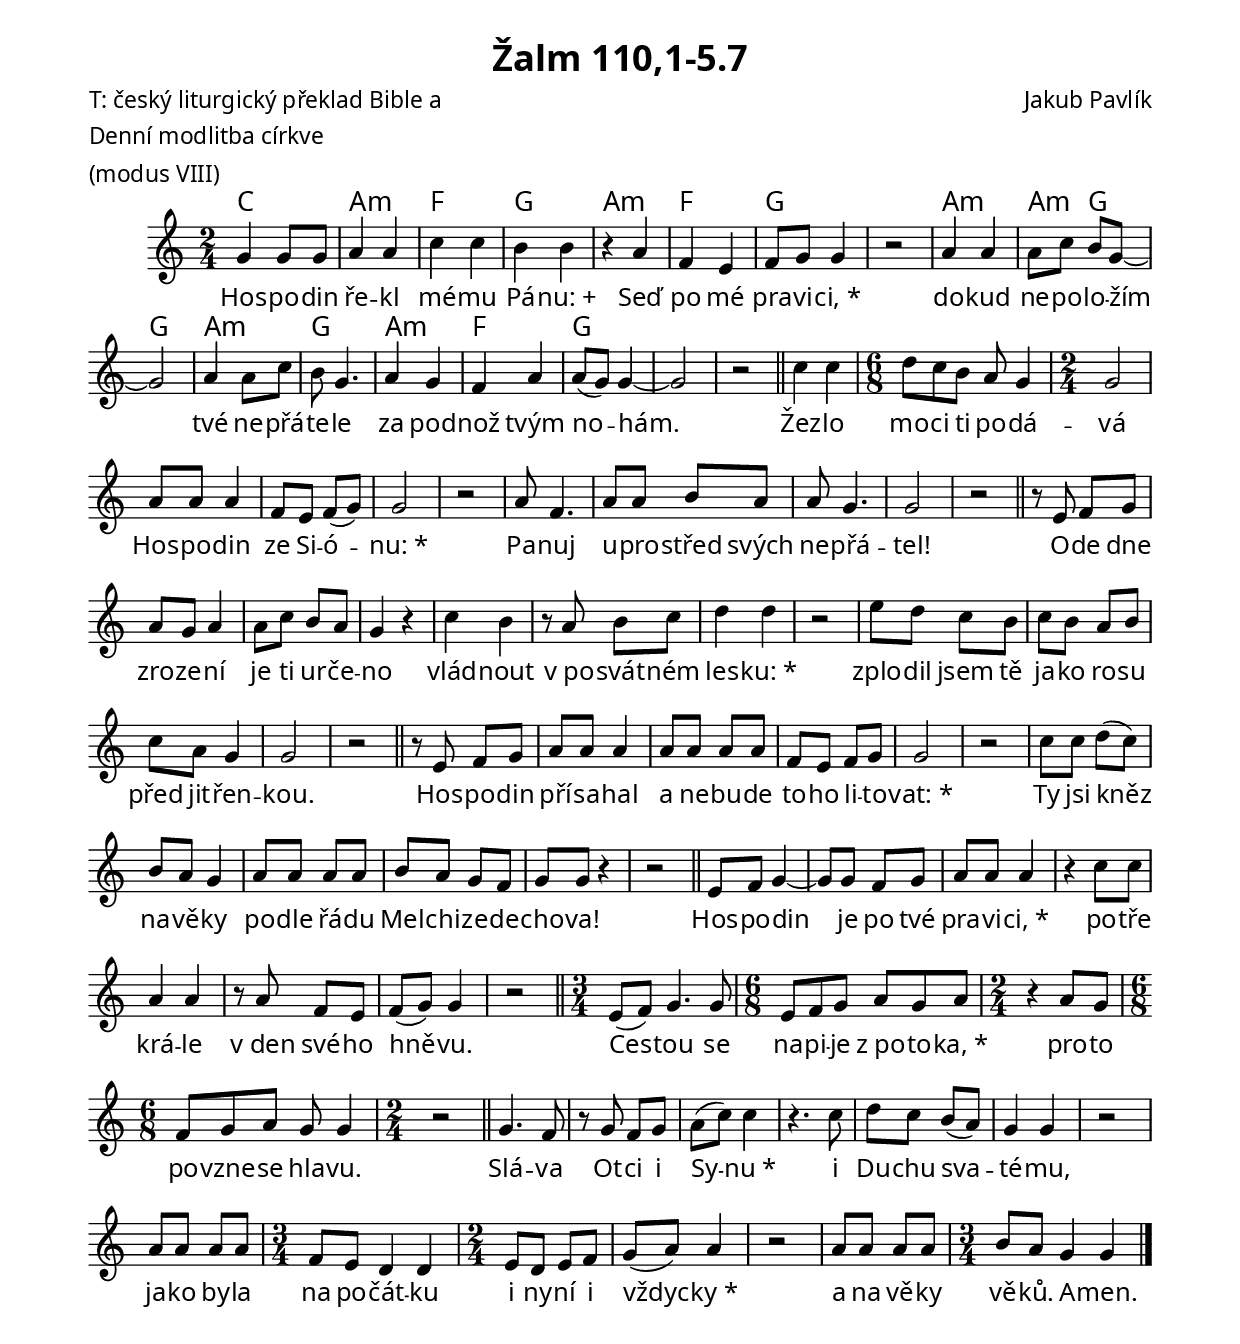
\version "2.16.0"

\include "../../spolecne/layout.ly"
\include "../../spolecne/tiraz.ly"

\header {
  title = "Žalm 110,1-5.7"
  composer = "Jakub Pavlík"
  poet = \markup\column{
           \line{"T: český liturgický překlad Bible a"}
           \line{"Denní modlitba církve"}
  }
}

\layout {
  ragged-last = ##f
  
  \context {
    \Score
    \remove Bar_number_engraver
  }
  \context {
    \Staff
    \remove Custos_engraver
  }
}

\paper {
  ragged-bottom = ##t
}

text = \lyricmode {
  % 1
  Hos -- po -- din ře -- kl mé -- mu Pá -- nu:_+
  Seď po mé pra -- vi -- ci,_*
  do -- kud ne -- po -- lo -- žím tvé ne -- přá -- te -- le 
  za pod -- nož tvým no -- hám.

  % 2
  Žez -- lo mo -- ci ti po -- dá -- vá 
  Hos -- po -- din ze Si -- ó -- nu:_*
  Pa -- nuj u -- pro -- střed svých ne -- přá -- tel! 
  
  % 3
  O -- de dne zro -- ze -- ní je ti ur -- če -- no 
  vlád -- nout v_po -- svát -- ném les -- ku:_*
  zplo -- dil jsem tě ja -- ko ro -- su před jit -- řen -- kou.
  
  % 4
  Hos -- po -- din pří -- sa -- hal 
  a ne -- bu -- de to -- ho li -- to -- vat:_*
  Ty jsi kněz na -- vě -- ky 
  po -- dle řá -- du Mel -- chi -- ze -- de -- cho -- va!
  
  % 5
  Hos -- po -- din je po tvé pra -- vi -- ci,_*
  po -- tře krá -- le v_den své -- ho hně -- vu. 
  
  % 6
  Ces -- tou se na -- pi -- je z_po -- to -- ka,_*
  pro -- to po -- vzne -- se hla -- vu.
  
  %10
  Slá -- va Ot -- ci i Sy -- nu_*
  i Du -- chu sva -- té -- mu,
  %11
  ja -- ko by -- la na po -- čát -- ku i ny -- ní i vždyc -- ky_*
  a na vě -- ky vě -- ků. A -- men.
}


akordyB = \chords {
  % 1
  c2 a:m f g
  a:m f g s 
  a:m a4:m g4 g2
  a2:m g a:m f g s s
}


melodieB = \relative c'' {
  \override Score.RehearsalMark #'break-align-symbols = #'(staff-bar)
  % chci znacky na konci radku, ne na zacatku noveho
  \override Score.RehearsalMark #'break-visibility = #begin-of-line-invisible
  
  % 1
  \time 2/4 g4 g8 g a4 a c c b b \bar "|"
  r4 a f e f8 g g4 r2 \bar "|"
  a4 a a8 c b g~ g2 \bar "|"
  a4 a8 c b g4. \bar "|"
  a4 g f a a8( g) g4~ g2 r \bar "||" 
  
  % 2
  c4 c \time 6/8 d8 c b a g4 \time 2/4 g2 \bar "|"
  a8 a a4 f8 e f( g) g2 r \bar "|"
  a8 f4. a8 a b a a g4. g2 r \bar "||" 
  
  % 3 
  r8 e8 f g a g a4 \bar "|" a8 c b a g4 r \bar "|"
  c4 b \bar "|" r8 a8 b c d4 d r2 \bar "|"
  e8 d c b c b a b c a g4 g2 r \bar "||" 
  
  % 4
  r8 e8 f g a a a4 a8 a a a f e f g g2 r \bar "|"
  c8 c d( c) b a g4 \bar "|"
  a8 a a a b a g f g g r4 r2 \bar "||" 
  
  % 5
  e8 f g4~ g8 g8 f g a a a4 \bar "|"
  r4 c8 c a4 a \bar "|" r8 a8 f e f( g) g4 r2 \bar "||" 
  
  % 6
  \time 3/4 e8( f) g4. g8 \time 6/8 e f g a g a \bar "|"
  \time 2/4 r4 a8 g \time 6/8 f g a g g4 \time 2/4 r2 \bar "||"
  
  % doxologie
  g4. f8 r g f g a( c) c4 \bar "|"
  r4. c8 d c b( a) g4 g r2 \bar "|"
  a8 a a a \time 3/4 f e d4 d 
  \time 2/4 e8 d e f g( a) a4 r2 \bar "|"
  a8 a a a \time 3/4 b a g4 g \bar "|."
}

% zalm
\score {
  <<
    \akordyB
    \melodieB
    \addlyrics { \text }
  >>
  \header{
    piece = "(modus VIII)"
  }
}